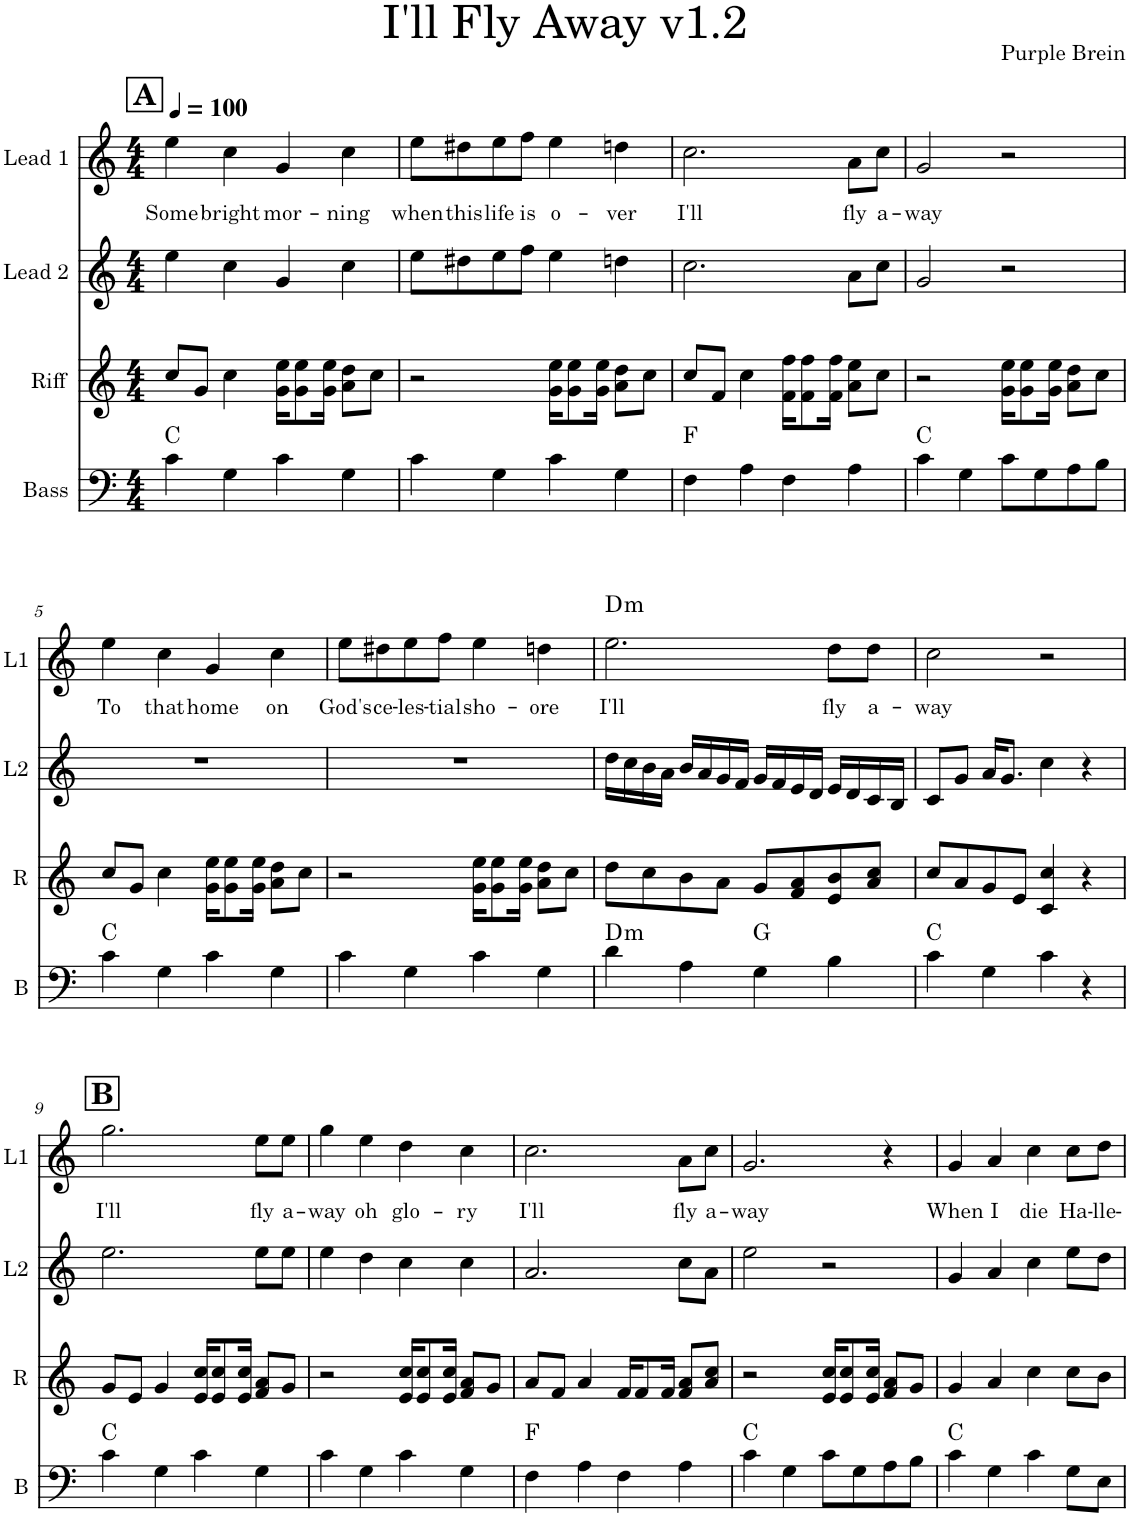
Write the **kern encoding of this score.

**kern	**harte	**kern	**kern	**kern	**text	**harte
*part4	*part4	*part3	*part2	*part1	*part1	*part1
*staff4	*	*staff3	*staff2	*staff1	*staff1	*
*I"Bass	*	*I"Riff	*I"Lead 2	*I"Lead 1	*	*
*I'B	*	*I'R	*I'L2	*I'L1	*	*
*clefF4	*	*clefG2	*clefG2	*clefG2	*	*
*Trd7c12	*	*Trd5c9	*Trd1c2	*Trd1c2	*	*
*k[]	*	*k[]	*k[]	*k[]	*	*
*M4/4	*	*M4/4	*M4/4	*M4/4	*	*
*MM100	*	*MM100	*MM100	*MM100	*	*
!!LO:REH:place=s1:a:B:cj:fs=14:t=A
=1	=1	=1	=1	=1	=1	=1
!	!	!	!	!	!LO:LY:b	!
4c\	C:maj	8cc/L	4ee\	4ee\	Some	.
.	.	8g/J	.	.	.	.
!	!	!	!	!	!LO:LY:b	!
4G\	.	4cc\	4cc\	4cc\	bright	.
!	!	!	!	!	!LO:LY:b	!
4c\	.	16g\ 16ee\KL	4g/	4g/	mor-	.
.	.	8g\ 8ee\	.	.	.	.
.	.	16g\ 16ee\Jk	.	.	.	.
!	!	!	!	!	!LO:LY:b	!
4G\	.	8a\ 8dd\L	4cc\	4cc\	-ning	.
.	.	8cc\J	.	.	.	.
=2	=2	=2	=2	=2	=2	=2
!	!	!	!	!	!LO:LY:b	!
4c\	.	2r	8ee\L	8ee\L	when	.
!	!	!	!	!	!LO:LY:b	!
.	.	.	8dd#X\	8dd#X\	this	.
!	!	!	!	!	!LO:LY:b	!
4G\	.	.	8ee\	8ee\	life	.
!	!	!	!	!	!LO:LY:b	!
.	.	.	8ff\J	8ff\J	is	.
!	!	!	!	!	!LO:LY:b	!
4c\	.	16g\ 16ee\KL	4ee\	4ee\	o-	.
.	.	8g\ 8ee\	.	.	.	.
.	.	16g\ 16ee\Jk	.	.	.	.
!	!	!	!	!	!LO:LY:b	!
4G\	.	8a\ 8dd\L	4ddn\	4ddn\	-ver	.
.	.	8cc\J	.	.	.	.
=3	=3	=3	=3	=3	=3	=3
!	!	!	!	!	!LO:LY:b	!
4F\	F:maj	8cc/L	2.cc\	2.cc\	I'll	.
.	.	8f/J	.	.	.	.
4A\	.	4cc\	.	.	.	.
4F\	.	16f\ 16ff\KL	.	.	.	.
.	.	8f\ 8ff\	.	.	.	.
.	.	16f\ 16ff\Jk	.	.	.	.
!	!	!	!	!	!LO:LY:b	!
4A\	.	8a\ 8ee\L	8a\L	8a\L	fly	.
!	!	!	!	!	!LO:LY:b	!
.	.	8cc\J	8cc\J	8cc\J	a-	.
=4	=4	=4	=4	=4	=4	=4
!	!	!	!	!	!LO:LY:b	!
4c\	C:maj	2r	2g/	2g/	-way	.
4G\	.	.	.	.	.	.
8c\L	.	16g\ 16ee\KL	2r	2r	.	.
.	.	8g\ 8ee\	.	.	.	.
8G\	.	.	.	.	.	.
.	.	16g\ 16ee\Jk	.	.	.	.
8A\	.	8a\ 8dd\L	.	.	.	.
8B\J	.	8cc\J	.	.	.	.
!!LO:LB:g=z
=5	=5	=5	=5	=5	=5	=5
!	!	!	!	!	!LO:LY:b	!
4c\	C:maj	8cc/L	1r	4ee\	To	.
.	.	8g/J	.	.	.	.
!	!	!	!	!	!LO:LY:b	!
4G\	.	4cc\	.	4cc\	that	.
!	!	!	!	!	!LO:LY:b	!
4c\	.	16g\ 16ee\KL	.	4g/	home	.
.	.	8g\ 8ee\	.	.	.	.
.	.	16g\ 16ee\Jk	.	.	.	.
!	!	!	!	!	!LO:LY:b	!
4G\	.	8a\ 8dd\L	.	4cc\	on	.
.	.	8cc\J	.	.	.	.
=6	=6	=6	=6	=6	=6	=6
!	!	!	!	!	!LO:LY:b	!
4c\	.	2r	1r	8ee\L	God's	.
!	!	!	!	!	!LO:LY:b	!
.	.	.	.	8dd#X\	ce-	.
!	!	!	!	!	!LO:LY:b	!
4G\	.	.	.	8ee\	-les-	.
!	!	!	!	!	!LO:LY:b	!
.	.	.	.	8ff\J	-tial	.
!	!	!	!	!	!LO:LY:b	!
4c\	.	16g\ 16ee\KL	.	4ee\	sho-	.
.	.	8g\ 8ee\	.	.	.	.
.	.	16g\ 16ee\Jk	.	.	.	.
!	!	!	!	!	!LO:LY:b	!
4G\	.	8a\ 8dd\L	.	4ddn\	-ore	.
.	.	8cc\J	.	.	.	.
=7	=7	=7	=7	=7	=7	=7
!	!LO:H:kt=m	!	!	!	!LO:LY:b	!LO:H:kt=m
4d\	D:min	8dd\L	16dd\LL	2.ee\	I'll	D:min
.	.	.	16cc\	.	.	.
.	.	8cc\	16b\	.	.	.
.	.	.	16a\JJ	.	.	.
4A\	.	8b\	16b/LL	.	.	.
.	.	.	16a/	.	.	.
.	.	8a\J	16g/	.	.	.
.	.	.	16f/JJ	.	.	.
4G\	G:maj	8g/L	16g/LL	.	.	.
.	.	.	16f/	.	.	.
.	.	8f/ 8a/	16e/	.	.	.
.	.	.	16d/JJ	.	.	.
!	!	!	!	!	!LO:LY:b	!
4B\	.	8e/ 8b/	16e/LL	8dd\L	fly	.
.	.	.	16d/	.	.	.
!	!	!	!	!	!LO:LY:b	!
.	.	8a/ 8cc/J	16c/	8dd\J	a-	.
.	.	.	16B/JJ	.	.	.
=8	=8	=8	=8	=8	=8	=8
!	!	!	!	!	!LO:LY:b	!
4c\	C:maj	8cc/L	8c/L	2cc\	-way	.
.	.	8a/	8g/J	.	.	.
4G\	.	8g/	16a/KL	.	.	.
.	.	.	8.g/J	.	.	.
.	.	8e/J	.	.	.	.
4c\	.	4c/ 4cc/	4cc\	2r	.	.
4r	.	4r	4r	.	.	.
!!LO:LB:g=z
!!LO:REH:place=s1:a:B:cj:fs=14:t=B
=9	=9	=9	=9	=9	=9	=9
!	!	!	!	!	!LO:LY:b	!
4c\	C:maj	8g/L	2.ee\	2.gg\	I'll	.
.	.	8e/J	.	.	.	.
4G\	.	4g/	.	.	.	.
4c\	.	16e/ 16cc/KL	.	.	.	.
.	.	8e/ 8cc/	.	.	.	.
.	.	16e/ 16cc/Jk	.	.	.	.
!	!	!	!	!	!LO:LY:b	!
4G\	.	8f/ 8a/L	8ee\L	8ee\L	fly	.
!	!	!	!	!	!LO:LY:b	!
.	.	8g/J	8ee\J	8ee\J	a-	.
=10	=10	=10	=10	=10	=10	=10
!	!	!	!	!	!LO:LY:b	!
4c\	.	2r	4ee\	4gg\	-way	.
!	!	!	!	!	!LO:LY:b	!
4G\	.	.	4dd\	4ee\	oh	.
!	!	!	!	!	!LO:LY:b	!
4c\	.	16e/ 16cc/KL	4cc\	4dd\	glo-	.
.	.	8e/ 8cc/	.	.	.	.
.	.	16e/ 16cc/Jk	.	.	.	.
!	!	!	!	!	!LO:LY:b	!
4G\	.	8f/ 8a/L	4cc\	4cc\	-ry	.
.	.	8g/J	.	.	.	.
=11	=11	=11	=11	=11	=11	=11
!	!	!	!	!	!LO:LY:b	!
4F\	F:maj	8a/L	2.a/	2.cc\	I'll	.
.	.	8f/J	.	.	.	.
4A\	.	4a/	.	.	.	.
4F\	.	16f/KL	.	.	.	.
.	.	8f/	.	.	.	.
.	.	16f/Jk	.	.	.	.
!	!	!	!	!	!LO:LY:b	!
4A\	.	8f/ 8a/L	8cc\L	8a\L	fly	.
!	!	!	!	!	!LO:LY:b	!
.	.	8a/ 8cc/J	8a\J	8cc\J	a-	.
=12	=12	=12	=12	=12	=12	=12
!	!	!	!	!	!LO:LY:b	!
4c\	C:maj	2r	2ee\	2.g/	-way	.
4G\	.	.	.	.	.	.
8c\L	.	16e/ 16cc/KL	2r	.	.	.
.	.	8e/ 8cc/	.	.	.	.
8G\	.	.	.	.	.	.
.	.	16e/ 16cc/Jk	.	.	.	.
8A\	.	8f/ 8a/L	.	4r	.	.
8B\J	.	8g/J	.	.	.	.
=13	=13	=13	=13	=13	=13	=13
!	!	!	!	!	!LO:LY:b	!
4c\	C:maj	4g/	4g/	4g/	When	.
!	!	!	!	!	!LO:LY:b	!
4G\	.	4a/	4a/	4a/	I	.
!	!	!	!	!	!LO:LY:b	!
4c\	.	4cc\	4cc\	4cc\	die	.
!	!	!	!	!	!LO:LY:b	!
8G\L	.	8cc\L	8ee\L	8cc\L	Ha-	.
!	!	!	!	!	!LO:LY:b	!
8E\J	.	8b\J	8dd\J	8dd\J	lle-	.
=	=	=	=	=	=	=
*-	*-	*-	*-	*-	*-	*-
